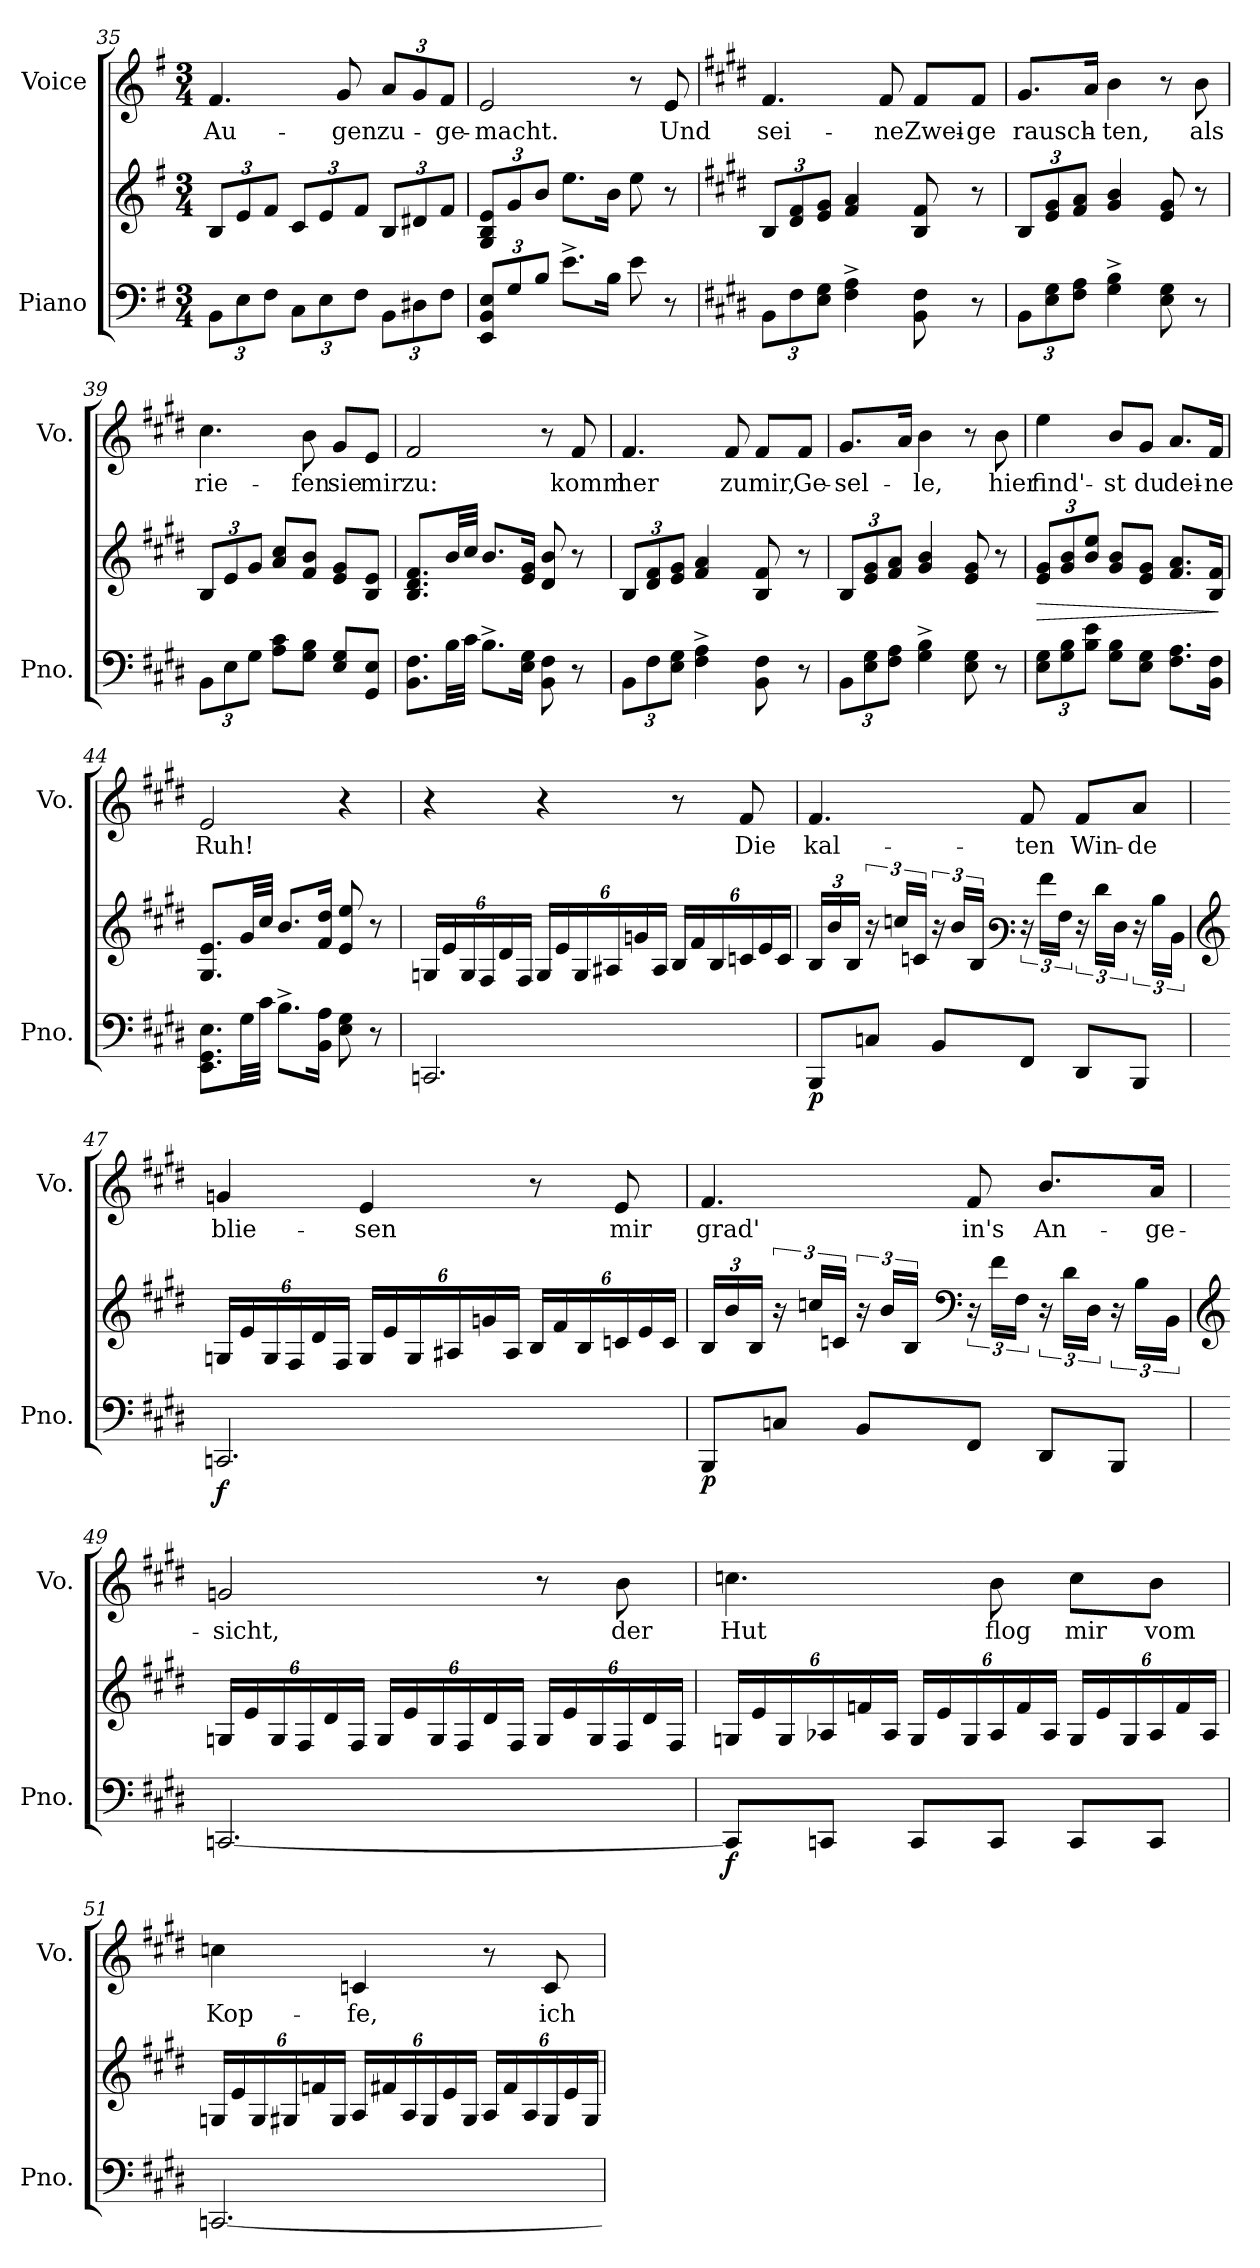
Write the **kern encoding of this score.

**kern	**kern	**dynam	**kern	**text
*part2	*part2	*part2	*part1	*part1
*staff3	*staff2	*staff2/3	*staff1	*staff1
*I"Piano	*	*	*I"Voice	*
*I'Pno.	*	*	*I'Vo.	*
*clefF4	*clefG2	*	*clefG2	*
*k[f#]	*k[f#]	*	*k[f#]	*
*M3/4	*M3/4	*	*M3/4	*
*Xbrackettup	*Xbrackettup	*	*	*
=35	=35	=35	=35	=35
!	!	!	!	!LO:LY:b
12BB\L	12B/L	.	4.f#/	Au-
12E\	12e/	.	.	.
12F#\J	12f#/J	.	.	.
12C\L	12c/L	.	.	.
12E\	12e/	.	.	.
!	!	!	!	!LO:LY:b
.	.	.	8g/	-gen
12F#\J	12f#/J	.	.	.
*	*	*	*Xbrackettup	*
!	!	!	!	!LO:LY:b
12BB\L	12B/L	.	12a/L	zu-
12D#X\	12d#X/	.	12g/	.
!	!	!	!	!LO:LY:b
12F#\J	12f#/J	.	12f#/J	-ge-
=36	=36	=36	=36	=36
!	!	!	!	!LO:LY:b
12EE/ 12BB/ 12E/L	12G/ 12B/ 12e/L	.	2e/	-macht.
12G/	12g/	.	.	.
12B/J	12b/J	.	.	.
8.e^\L	8.ee\L	.	.	.
16B\Jk	16b\Jk	.	.	.
8e\	8ee\	.	8r	.
!	!	!	!	!LO:LY:b
8r	8r	.	8e/	Und
=37	=37	=37	=37	=37
*k[f#c#g#d#]	*k[f#c#g#d#]	*	*k[f#c#g#d#]	*
!	!	!	!	!LO:LY:b
12BB\L	12B/L	.	4.f#/	sei-
12F#\	12d#/ 12f#/	.	.	.
12E\ 12G#\J	12e/ 12g#/J	.	.	.
4F#\^ 4A\^	4f#/ 4a/	.	.	.
!	!	!	!	!LO:LY:b
.	.	.	8f#/	-ne
!	!	!	!	!LO:LY:b
8BB\ 8F#\	8B/ 8f#/	.	8f#/L	Zwei-
!	!	!	!	!LO:LY:b
8r	8r	.	8f#/J	-ge
!!LO:PB:g=z
=38	=38	=38	=38	=38
!	!	!	!	!LO:LY:b
12BB\L	12B/L	.	8.g#/L	rausch-
12E\ 12G#\	12e/ 12g#/	.	.	.
12F#\ 12A\J	12f#/ 12a/J	.	.	.
.	.	.	16a/Jk	.
!	!	!	!	!LO:LY:b
4G#\^ 4B\^	4g#/ 4b/	.	4b\	-ten,
8E\ 8G#\	8e/ 8g#/	.	8r	.
!	!	!	!	!LO:LY:b
8r	8r	.	8b\	als
=39	=39	=39	=39	=39
!	!	!	!	!LO:LY:b
12BB\L	12B/L	.	4.cc#\	rie-
12E\	12e/	.	.	.
12G#\J	12g#/J	.	.	.
8A\ 8c#\L	8a/ 8cc#/L	.	.	.
!	!	!	!	!LO:LY:b
8G#\ 8B\J	8f#/ 8b/J	.	8b\	-fen
!	!	!	!	!LO:LY:b
8E/ 8G#/L	8e/ 8g#/L	.	8g#/L	sie
!	!	!	!	!LO:LY:b
8GG#/ 8E/J	8B/ 8e/J	.	8e/J	mir
=40	=40	=40	=40	=40
!	!	!	!	!LO:LY:b
8.BB\ 8.F#\L	8.B/ 8.d#/ 8.f#/L	.	2f#/	zu:
32B\LL	32b/LL	.	.	.
32c#\JJJ	32cc#/JJJ	.	.	.
8.B^\L	8.b/L	.	.	.
16E\ 16G#\Jk	16e/ 16g#/Jk	.	.	.
8BB\ 8F#\	8d#/ 8b/	.	8r	.
!	!	!	!	!LO:LY:b
8r	8r	.	8f#/	komm
=41	=41	=41	=41	=41
!	!	!	!	!LO:LY:b
12BB\L	12B/L	.	4.f#/	her
12F#\	12d#/ 12f#/	.	.	.
12E\ 12G#\J	12e/ 12g#/J	.	.	.
4F#\^ 4A\^	4f#/ 4a/	.	.	.
!	!	!	!	!LO:LY:b
.	.	.	8f#/	zu
!	!	!	!	!LO:LY:b
8BB\ 8F#\	8B/ 8f#/	.	8f#/L	mir,
!	!	!	!	!LO:LY:b
8r	8r	.	8f#/J	Ge-
!!LO:PB:g=z
=42	=42	=42	=42	=42
!	!	!	!	!LO:LY:b
12BB\L	12B/L	.	8.g#/L	-sel-
12E\ 12G#\	12e/ 12g#/	.	.	.
12F#\ 12A\J	12f#/ 12a/J	.	.	.
.	.	.	16a/Jk	.
!	!	!	!	!LO:LY:b
4G#\^ 4B\^	4g#/ 4b/	.	4b\	-le,
8E\ 8G#\	8e/ 8g#/	.	8r	.
!	!	!	!	!LO:LY:b
8r	8r	.	8b\	hier
=43	=43	=43	=43	=43
!	!	!LO:HP:b	!	!LO:LY:b
12E\ 12G#\L	12e/ 12g#/L	>	4ee\	find'-
12G#\ 12B\	12g#/ 12b/	.	.	.
12B\ 12e\J	12b/ 12ee/J	.	.	.
!	!	!	!	!LO:LY:b
8G#\ 8B\L	8g#/ 8b/L	.	8b/L	-st
!	!	!	!	!LO:LY:b
8E\ 8G#\J	8e/ 8g#/J	.	8g#/J	du
!	!	!	!	!LO:LY:b
8.F#\ 8.A\L	8.f#/ 8.a/L	.	8.a/L	dei-
!	!	!	!	!LO:LY:b
16BB\ 16F#\Jk	16B/ 16f#/Jk	.	16f#/Jk	-ne
.	.	]	.	.
=44	=44	=44	=44	=44
!	!	!	!	!LO:LY:b
8.EE\ 8.GG#\ 8.E\L	8.G#/ 8.e/L	.	2e/	Ruh!
32G#\LL	32g#/LL	.	.	.
32c#\JJJ	32cc#/JJJ	.	.	.
8.B^\L	8.b/L	.	.	.
16BB\ 16A\Jk	16f#/ 16dd#/Jk	.	.	.
8E\ 8G#\	8e/ 8ee/	.	4r	.
8r	8r	.	.	.
!!LO:PB:g=z
=45	=45	=45	=45	=45
2.CCn/	24Gn/LL	.	4r	.
.	24e/	.	.	.
.	24G/	.	.	.
.	24F#/	.	.	.
.	24d#/	.	.	.
.	24F#/JJ	.	.	.
.	24G/LL	.	4r	.
.	24e/	.	.	.
.	24G/	.	.	.
.	24A#X/	.	.	.
.	24gn/	.	.	.
.	24A#/JJ	.	.	.
.	24B/LL	.	8r	.
.	24f#/	.	.	.
.	24B/	.	.	.
!	!	!	!	!LO:LY:b
.	24cn/	.	8f#/	Die
.	24e/	.	.	.
.	24c/JJ	.	.	.
!!LO:PB:g=z
=46	=46	=46	=46	=46
!	!	!LO:DY:b=2	!	!LO:LY:b
8BBB/L	24B/LL	p	4.f#/	kal-
.	24b/	.	.	.
.	24B/JJ	.	.	.
*	*brackettup	*	*	*
8Cn/J	24r	.	.	.
.	24ccn/LL	.	.	.
.	24cn/JJ	.	.	.
8BB/L	24r	.	.	.
.	24b/LL	.	.	.
.	24B/JJ	.	.	.
*	*clefF3	*	*	*
!	!	!	!	!LO:LY:b
8FF#/J	24r	.	8f#/	-ten
.	24a\LL	.	.	.
.	24A\JJ	.	.	.
!	!	!	!	!LO:LY:b
8DD#/L	24r	.	8f#/L	Win-
.	24f#\LL	.	.	.
.	24F#\JJ	.	.	.
!	!	!	!	!LO:LY:b
8BBB/J	24r	.	8a/J	-de
.	24d#\LL	.	.	.
.	24D#\JJ	.	.	.
=47	=47	=47	=47	=47
*	*clefG2	*	*	*
*	*Xbrackettup	*	*	*
!	!	!LO:DY:b=2	!	!LO:LY:b
2.CCn/	24Gn/LL	f	4gn/	blie-
.	24e/	.	.	.
.	24G/	.	.	.
.	24F#/	.	.	.
.	24d#/	.	.	.
.	24F#/JJ	.	.	.
!	!	!	!	!LO:LY:b
.	24G/LL	.	4e/	-sen
.	24e/	.	.	.
.	24G/	.	.	.
.	24A#X/	.	.	.
.	24gn/	.	.	.
.	24A#/JJ	.	.	.
.	24B/LL	.	8r	.
.	24f#/	.	.	.
.	24B/	.	.	.
!	!	!	!	!LO:LY:b
.	24cn/	.	8e/	mir
.	24e/	.	.	.
.	24c/JJ	.	.	.
!!LO:PB:g=z
=48	=48	=48	=48	=48
!	!	!LO:DY:b=2	!	!LO:LY:b
8BBB/L	24B/LL	p	4.f#/	grad'
.	24b/	.	.	.
.	24B/JJ	.	.	.
*	*brackettup	*	*	*
8Cn/J	24r	.	.	.
.	24ccn/LL	.	.	.
.	24cn/JJ	.	.	.
8BB/L	24r	.	.	.
.	24b/LL	.	.	.
.	24B/JJ	.	.	.
*	*clefF4	*	*	*
!	!	!	!	!LO:LY:b
8FF#/J	24r	.	8f#/	in's
.	24f#\LL	.	.	.
.	24F#\JJ	.	.	.
!	!	!	!	!LO:LY:b
8DD#/L	24r	.	8.b/L	An-
.	24d#\LL	.	.	.
.	24D#\JJ	.	.	.
8BBB/J	24r	.	.	.
.	24B\LL	.	.	.
!	!	!	!	!LO:LY:b
.	.	.	16a/Jk	-ge-
.	24BB\JJ	.	.	.
=49	=49	=49	=49	=49
*	*clefG2	*	*	*
*	*Xbrackettup	*	*	*
!	!	!	!	!LO:LY:b
[2.CCn/	24Gn/LL	.	2gn/	-sicht,
.	24e/	.	.	.
.	24G/	.	.	.
.	24F#/	.	.	.
.	24d#/	.	.	.
.	24F#/JJ	.	.	.
.	24G/LL	.	.	.
.	24e/	.	.	.
.	24G/	.	.	.
.	24F#/	.	.	.
.	24d#/	.	.	.
.	24F#/JJ	.	.	.
.	24G/LL	.	8r	.
.	24e/	.	.	.
.	24G/	.	.	.
!	!	!	!	!LO:LY:b
.	24F#/	.	8b\	der
.	24d#/	.	.	.
.	24F#/JJ	.	.	.
!!LO:PB:g=z
=50	=50	=50	=50	=50
!	!	!LO:DY:b=2	!	!LO:LY:b
8CC/L]	24Gn/LL	f	4.ccn\	Hut
.	24e/	.	.	.
.	24G/	.	.	.
8CCn/J	24A-X/	.	.	.
.	24fn/	.	.	.
.	24A-/JJ	.	.	.
8CC/L	24G/LL	.	.	.
.	24e/	.	.	.
.	24G/	.	.	.
!	!	!	!	!LO:LY:b
8CC/J	24A-/	.	8b\	flog
.	24f/	.	.	.
.	24A-/JJ	.	.	.
!	!	!	!	!LO:LY:b
8CC/L	24G/LL	.	8cc\L	mir
.	24e/	.	.	.
.	24G/	.	.	.
!	!	!	!	!LO:LY:b
8CC/J	24A-/	.	8b\J	vom
.	24f/	.	.	.
.	24A-/JJ	.	.	.
=51	=51	=51	=51	=51
!	!	!	!	!LO:LY:b
[2.CCn/	24Gn/LL	.	4ccn\	Kop-
.	24e/	.	.	.
.	24G/	.	.	.
.	24G#X/	.	.	.
.	24fn/	.	.	.
.	24G#/JJ	.	.	.
!	!	!	!	!LO:LY:b
.	24A/LL	.	4cn/	-fe,
.	24f#X/	.	.	.
.	24A/	.	.	.
.	24G#/	.	.	.
.	24e/	.	.	.
.	24G#/JJ	.	.	.
.	24A/LL	.	8r	.
.	24f#/	.	.	.
.	24A/	.	.	.
!	!	!	!	!LO:LY:b
.	24G#/	.	8c/	ich
.	24e/	.	.	.
.	24G#/JJ	.	.	.
=	=	=	=	=
*-	*-	*-	*-	*-
